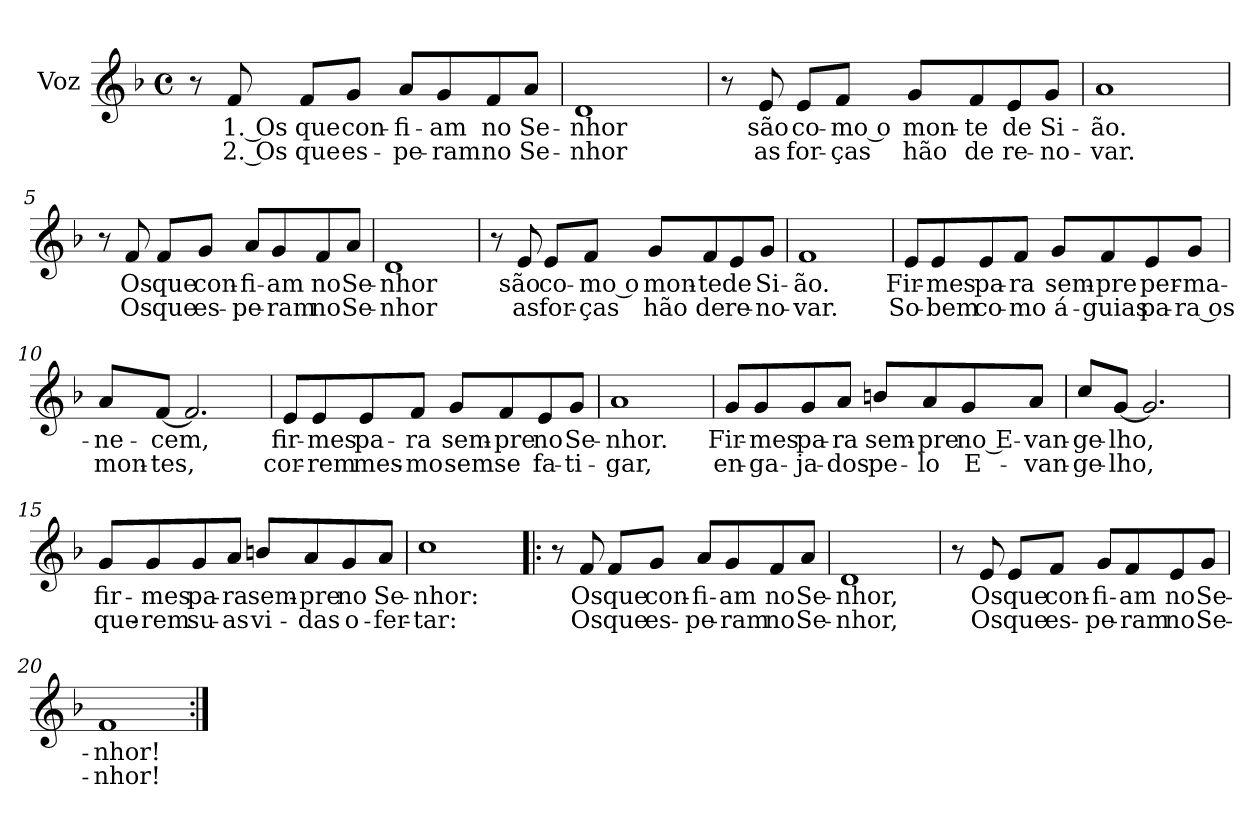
**kern	**text	**text
*part1	*part1	*part1
*staff1	*staff1	*staff1
*I"Voz	*	*
*I'Vo.	*	*
*clefG2	*	*
*k[b-]	*	*
*M4/4	*	*
*met(c)	*	*
*MM90	*	*
=1	=1	=1
8r	.	.
!	!LO:LY:b	!LO:LY:b
8f/	1. Os	2. Os
!	!LO:LY:b	!LO:LY:b
8f/L	que	que
!	!LO:LY:b	!LO:LY:b
8g/J	con-	es-
!	!LO:LY:b	!LO:LY:b
8a/L	-fi-	-pe-
!	!LO:LY:b	!LO:LY:b
8g/	-am	-ram
!	!LO:LY:b	!LO:LY:b
8f/	no	no
!	!LO:LY:b	!LO:LY:b
8a/J	Se-	Se-
=2	=2	=2
!	!LO:LY:b	!LO:LY:b
1d	-nhor	-nhor
=3	=3	=3
8r	.	.
!	!LO:LY:b	!LO:LY:b
8e/	são	as
!	!LO:LY:b	!LO:LY:b
8e/L	co-	for-
!	!LO:LY:b	!LO:LY:b
8f/J	-mo o	-ças
!	!LO:LY:b	!LO:LY:b
8g/L	mon-	hão
!	!LO:LY:b	!LO:LY:b
8f/	-te	de
!	!LO:LY:b	!LO:LY:b
8e/	de	re-
!	!LO:LY:b	!LO:LY:b
8g/J	Si-	-no-
=4	=4	=4
!	!LO:LY:b	!LO:LY:b
1a	-ão.	-var.
!!LO:LB:g=z
=5	=5	=5
8r	.	.
!	!LO:LY:b	!LO:LY:b
8f/	Os	Os
!	!LO:LY:b	!LO:LY:b
8f/L	que	que
!	!LO:LY:b	!LO:LY:b
8g/J	con-	es-
!	!LO:LY:b	!LO:LY:b
8a/L	-fi-	-pe-
!	!LO:LY:b	!LO:LY:b
8g/	-am	-ram
!	!LO:LY:b	!LO:LY:b
8f/	no	no
!	!LO:LY:b	!LO:LY:b
8a/J	Se-	Se-
=6	=6	=6
!	!LO:LY:b	!LO:LY:b
1d	-nhor	-nhor
=7	=7	=7
8r	.	.
!	!LO:LY:b	!LO:LY:b
8e/	são	as
!	!LO:LY:b	!LO:LY:b
8e/L	co-	for-
!	!LO:LY:b	!LO:LY:b
8f/J	-mo o	-ças
!	!LO:LY:b	!LO:LY:b
8g/L	mon-	hão
!	!LO:LY:b	!LO:LY:b
8f/	-te	de
!	!LO:LY:b	!LO:LY:b
8e/	de	re-
!	!LO:LY:b	!LO:LY:b
8g/J	Si-	-no-
=8	=8	=8
!	!LO:LY:b	!LO:LY:b
1f	-ão.	-var.
!!LO:LB:g=z
=9	=9	=9
!	!LO:LY:b	!LO:LY:b
8e/L	Fir-	So-
!	!LO:LY:b	!LO:LY:b
8e/	-mes	-bem
!	!LO:LY:b	!LO:LY:b
8e/	pa-	co-
!	!LO:LY:b	!LO:LY:b
8f/J	-ra	-mo
!	!LO:LY:b	!LO:LY:b
8g/L	sem-	á-
!	!LO:LY:b	!LO:LY:b
8f/	-pre	-guias
!	!LO:LY:b	!LO:LY:b
8e/	per-	pa-
!	!LO:LY:b	!LO:LY:b
8g/J	-ma-	-ra os
=10	=10	=10
!	!LO:LY:b	!LO:LY:b
8a/L	-ne-	mon-
!	!LO:LY:b	!LO:LY:b
[8f/J	-cem,	-tes,
2.f/]	.	.
=11	=11	=11
!	!LO:LY:b	!LO:LY:b
8e/L	fir-	cor-
!	!LO:LY:b	!LO:LY:b
8e/	-mes	-rem
!	!LO:LY:b	!LO:LY:b
8e/	pa-	mes-
!	!LO:LY:b	!LO:LY:b
8f/J	-ra	-mo
!	!LO:LY:b	!LO:LY:b
8g/L	sem-	sem
!	!LO:LY:b	!LO:LY:b
8f/	-pre	se
!	!LO:LY:b	!LO:LY:b
8e/	no	fa-
!	!LO:LY:b	!LO:LY:b
8g/J	Se-	-ti-
=12	=12	=12
!	!LO:LY:b	!LO:LY:b
1a	-nhor.	-gar,
!!LO:LB:g=z
=13	=13	=13
!	!LO:LY:b	!LO:LY:b
8g/L	Fir-	en-
!	!LO:LY:b	!LO:LY:b
8g/	-mes	-ga-
!	!LO:LY:b	!LO:LY:b
8g/	pa-	-ja-
!	!LO:LY:b	!LO:LY:b
8a/J	-ra	-dos
!	!LO:LY:b	!LO:LY:b
8bn/L	sem-	pe-
!	!LO:LY:b	!LO:LY:b
8a/	-pre	-lo
!	!LO:LY:b	!LO:LY:b
8g/	no E-	E-
!	!LO:LY:b	!LO:LY:b
8a/J	-van-	-van-
=14	=14	=14
!	!LO:LY:b	!LO:LY:b
8cc/L	-ge-	-ge-
!	!LO:LY:b	!LO:LY:b
[8g/J	-lho,	-lho,
2.g/]	.	.
=15	=15	=15
!	!LO:LY:b	!LO:LY:b
8g/L	fir-	que-
!	!LO:LY:b	!LO:LY:b
8g/	-mes	-rem
!	!LO:LY:b	!LO:LY:b
8g/	pa-	su-
!	!LO:LY:b	!LO:LY:b
8a/J	-ra	-as
!	!LO:LY:b	!LO:LY:b
8bn/L	sem-	vi-
!	!LO:LY:b	!LO:LY:b
8a/	-pre	-das
!	!LO:LY:b	!LO:LY:b
8g/	no	o-
!	!LO:LY:b	!LO:LY:b
8a/J	Se-	-fer-
=16	=16	=16
!	!LO:LY:b	!LO:LY:b
1cc	-nhor:	-tar:
!!LO:LB:g=z
=17!|:	=17!|:	=17!|:
8r	.	.
!	!LO:LY:b	!LO:LY:b
8f/	Os	Os
!	!LO:LY:b	!LO:LY:b
8f/L	que	que
!	!LO:LY:b	!LO:LY:b
8g/J	con-	es-
!	!LO:LY:b	!LO:LY:b
8a/L	-fi-	-pe-
!	!LO:LY:b	!LO:LY:b
8g/	-am	-ram
!	!LO:LY:b	!LO:LY:b
8f/	no	no
!	!LO:LY:b	!LO:LY:b
8a/J	Se-	Se-
=18	=18	=18
!	!LO:LY:b	!LO:LY:b
1d	-nhor,	-nhor,
=19	=19	=19
8r	.	.
!	!LO:LY:b	!LO:LY:b
8e/	Os	Os
!	!LO:LY:b	!LO:LY:b
8e/L	que	que
!	!LO:LY:b	!LO:LY:b
8f/J	con-	es-
!	!LO:LY:b	!LO:LY:b
8g/L	-fi-	-pe-
!	!LO:LY:b	!LO:LY:b
8f/	-am	-ram
!	!LO:LY:b	!LO:LY:b
8e/	no	no
!	!LO:LY:b	!LO:LY:b
8g/J	Se-	Se-
=20	=20	=20
!	!LO:LY:b	!LO:LY:b
1f	-nhor!	-nhor!
=:|!	=:|!	=:|!
*-	*-	*-
